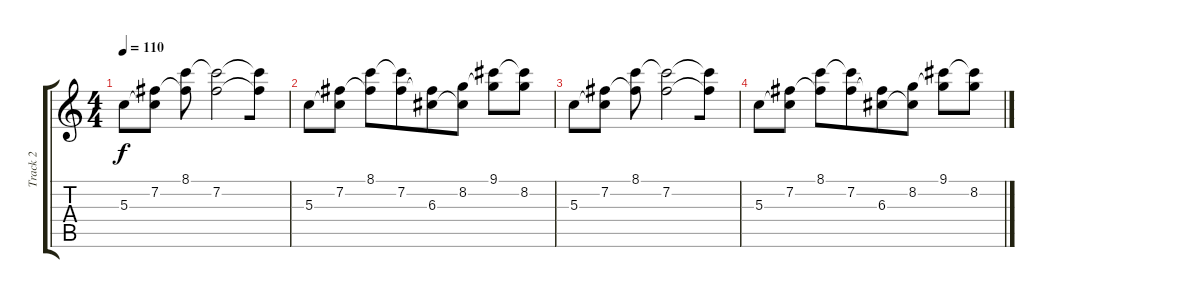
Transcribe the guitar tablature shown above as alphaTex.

\track ("Track 2" "Track 2") {instrument distortionguitar}
\staff {score tabs}
\tuning (E4 B3 G3 D3 A2 E2) {hide}
\ts (4 4)
\tempo 110
\clef g2
\ks c
5.3.8{dy f} (7.2 5.3{t}).8 (8.1 7.2{t}).8 (8.1{t} 7.2).2{beam merge} (8.1{t} 7.2{t}).8 |
5.3.8 (7.2 5.3{t}).8 (8.1 7.2{t}).8{beam merge} (8.1{t} 7.2).8{beam merge} (7.2{t} 6.3).8 (8.2 6.3{t}).8 (9.1 8.2{t}).8{beam merge} (9.1{t} 8.2).8 |
5.3.8 (7.2 5.3{t}).8 (8.1 7.2{t}).8 (8.1{t} 7.2).2{beam merge} (8.1{t} 7.2{t}).8 |
5.3.8 (7.2 5.3{t}).8 (8.1 7.2{t}).8{beam merge} (8.1{t} 7.2).8{beam merge} (7.2{t} 6.3).8 (8.2 6.3{t}).8 (9.1 8.2{t}).8{beam merge} (9.1{t} 8.2).8
